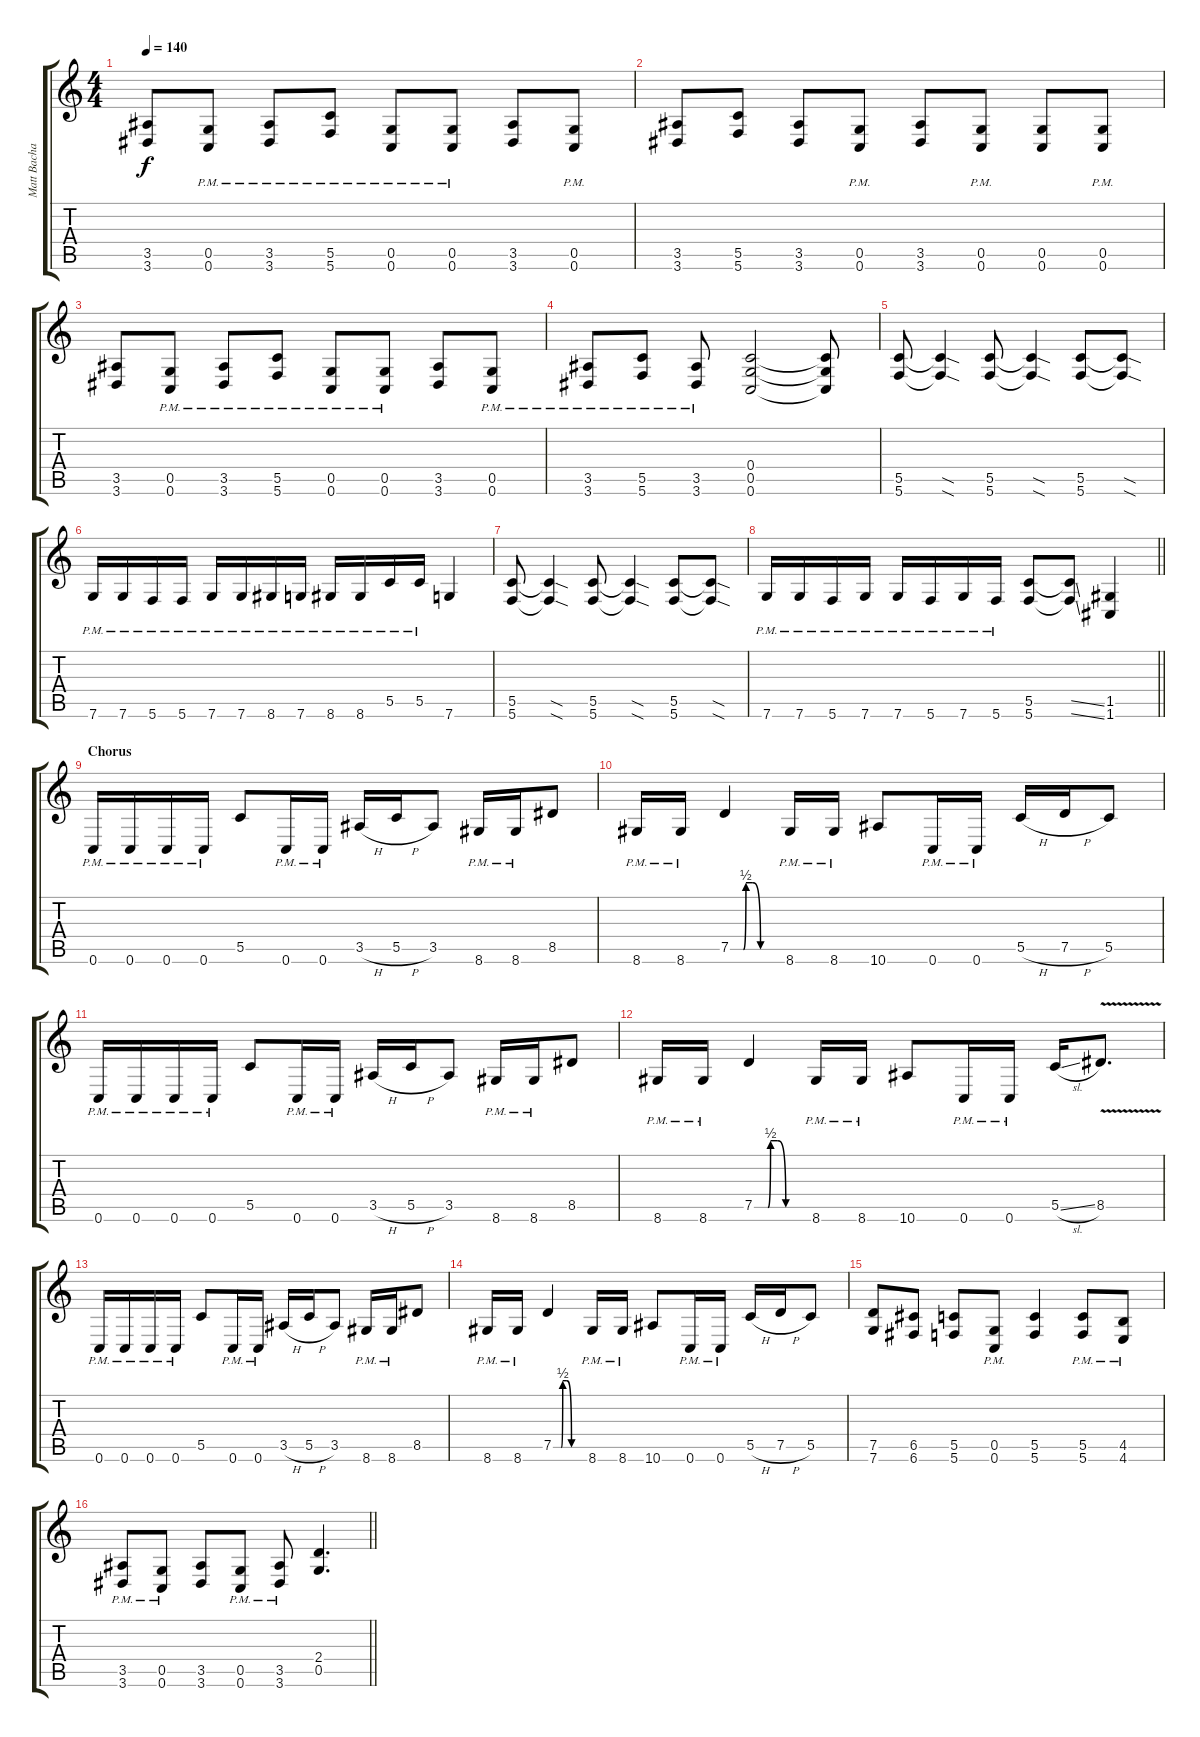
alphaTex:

\track ("Matt Bachand" "Matt Bacha") {instrument distortionguitar}
\staff {score tabs}
\tuning (D4 A3 F3 C3 G2 C2) {hide}
\ts (4 4)
\tempo 140
\clef g2
\ks c
(3.5 3.6).8{dy f} (0.5{pm} 0.6{pm}).8 (3.5{pm} 3.6{pm}).8 (5.5{pm} 5.6{pm}).8 (0.5{pm} 0.6{pm}).8 (0.5{pm} 0.6{pm}).8 (3.5 3.6).8 (0.5{pm} 0.6{pm}).8 |
(3.5 3.6).8 (5.5 5.6).8 (3.5 3.6).8 (0.5{pm} 0.6{pm}).8 (3.5 3.6).8 (0.5{pm} 0.6{pm}).8 (0.5 0.6).8 (0.5{pm} 0.6{pm}).8 |
(3.5 3.6).8 (0.5{pm} 0.6{pm}).8 (3.5{pm} 3.6{pm}).8 (5.5{pm} 5.6{pm}).8 (0.5{pm} 0.6{pm}).8 (0.5{pm} 0.6{pm}).8 (3.5 3.6).8 (0.5{pm} 0.6{pm}).8 |
(3.5{pm} 3.6{pm}).8 (5.5{pm} 5.6{pm}).8 (3.5{pm} 3.6{pm}).8 (0.4 0.5 0.6).2 (0.4{t} 0.5{t} 0.6{t}).8 |
(5.5 5.6).8 (5.5{sod t} 5.6{sod t}).4 (5.5 5.6).8 (5.5{sod t} 5.6{sod t}).4 (5.5 5.6).8 (5.5{sod t} 5.6{sod t}).8 |
7.6{pm}.16 7.6{pm}.16 5.6{pm}.16 5.6{pm}.16 7.6{pm}.16 7.6{pm}.16 8.6{pm}.16 7.6{pm}.16 8.6{pm}.16 8.6{pm}.16 5.5{pm}.16 5.5{pm}.16 7.6.4 |
(5.5 5.6).8 (5.5{sod t} 5.6{sod t}).4 (5.5 5.6).8 (5.5{sod t} 5.6{sod t}).4 (5.5 5.6).8 (5.5{sod t} 5.6{sod t}).8 |
\barLineRight lightlight
7.6{pm}.16 7.6{pm}.16 5.6{pm}.16 7.6{pm}.16 7.6{pm}.16 5.6{pm}.16 7.6{pm}.16 5.6{pm}.16 (5.5 5.6).8 (5.5{ss t} 5.6{ss t}).8 (1.5 1.6).4 |
\section ("" "Chorus")
0.6{pm}.16 0.6{pm}.16 0.6{pm}.16 0.6{pm}.16 5.5.8 0.6{pm}.16 0.6{pm}.16 3.5{h}.16 5.5{h}.16 3.5.8 8.6{pm}.16 8.6{pm}.16 8.5.8 |
8.6{pm}.16 8.6{pm}.16 7.5{be (custom 0 0 7 0 15 0 18 2 26 2 35 0 60 0)}.4 8.6{pm}.16 8.6{pm}.16 10.6.8 0.6{pm}.16 0.6{pm}.16 5.5{h}.16 7.5{h}.16 5.5.8 |
0.6{pm}.16 0.6{pm}.16 0.6{pm}.16 0.6{pm}.16 5.5.8 0.6{pm}.16 0.6{pm}.16 3.5{h}.16 5.5{h}.16 3.5.8 8.6{pm}.16 8.6{pm}.16 8.5.8 |
8.6{pm}.16 8.6{pm}.16 7.5{be (custom 0 0 7 0 15 0 18 2 26 2 35 0 60 0)}.4 8.6{pm}.16 8.6{pm}.16 10.6.8 0.6{pm}.16 0.6{pm}.16 5.5{sl}.16 8.5{v}.8{d} |
0.6{pm}.16 0.6{pm}.16 0.6{pm}.16 0.6{pm}.16 5.5.8 0.6{pm}.16 0.6{pm}.16 3.5{h}.16 5.5{h}.16 3.5.8 8.6{pm}.16 8.6{pm}.16 8.5.8 |
8.6{pm}.16 8.6{pm}.16 7.5{be (custom 0 0 7 0 15 0 18 2 26 2 35 0 60 0)}.4 8.6{pm}.16 8.6{pm}.16 10.6.8 0.6{pm}.16 0.6{pm}.16 5.5{h}.16 7.5{h}.16 5.5.8 |
(7.5 7.6).8 (6.5 6.6).8 (5.5 5.6).8 (0.5{pm} 0.6{pm}).8 (5.5 5.6).4 (5.5{pm} 5.6{pm}).8 (4.5{pm} 4.6{pm}).8 |
\barLineRight lightlight
(3.5{pm} 3.6{pm}).8 (0.5{pm} 0.6{pm}).8 (3.5 3.6).8 (0.5{pm} 0.6{pm}).8 (3.5{pm} 3.6{pm}).8 (2.4 0.5).4{d}
